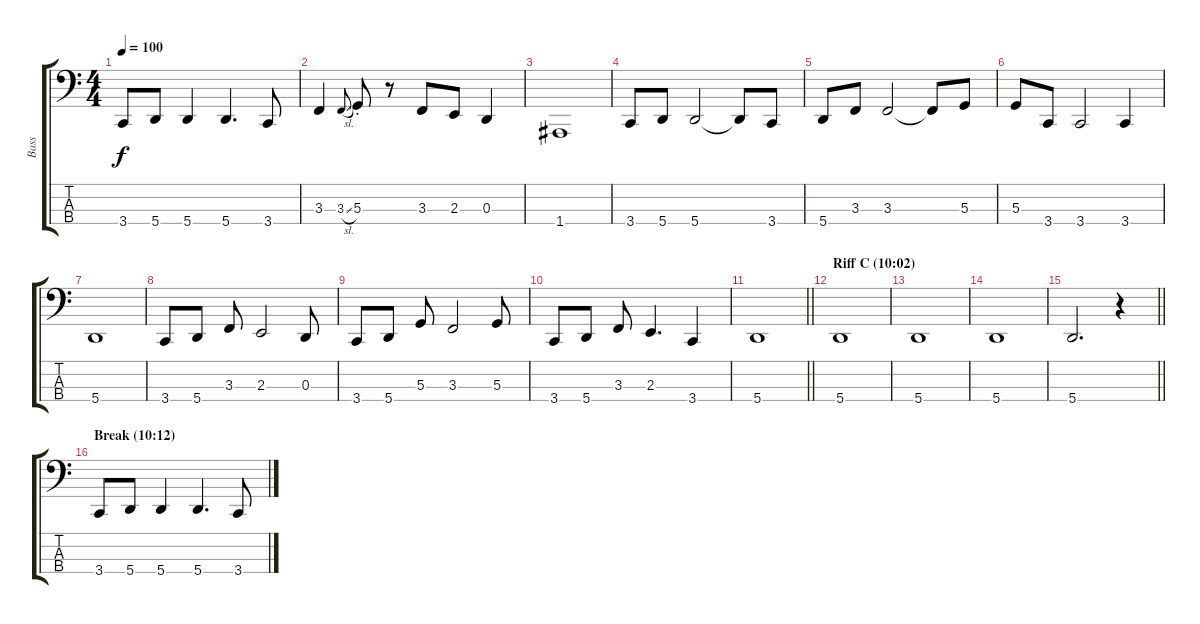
\track ("Bass" "Bass") {instrument electricbasspick}
\staff {score tabs}
\tuning (C2 G1 D1 A0) {hide}
\ts (4 4)
\tempo 100
\clef f4
\ks c
3.4.8{dy f} 5.4.8 5.4.4 5.4.4{d} 3.4.8 |
3.3.4 3.3{sl}.8{gr onbeat} 5.3{st}.8 r.8 3.3.8 2.3.8 0.3.4 |
1.4.1 |
3.4.8 5.4.8 5.4.2 5.4{t}.8 3.4.8 |
5.4.8 3.3.8 3.3.2 3.3{t}.8 5.3.8 |
5.3.8 3.4.8 3.4.2 3.4.4 |
5.4.1 |
3.4.8 5.4.8 3.3.8 2.3.2 0.3.8 |
3.4.8 5.4.8 5.3.8 3.3.2 5.3.8 |
3.4.8 5.4.8 3.3.8 2.3.4{d} 3.4.4 |
\barLineRight lightlight
5.4.1 |
\section ("" "Riff C (10:02)")
5.4.1 |
5.4.1 |
5.4.1 |
\barLineRight lightlight
5.4.2{d} r.4 |
\section ("" "Break (10:12)")
3.4.8 5.4.8 5.4.4 5.4.4{d} 3.4.8
